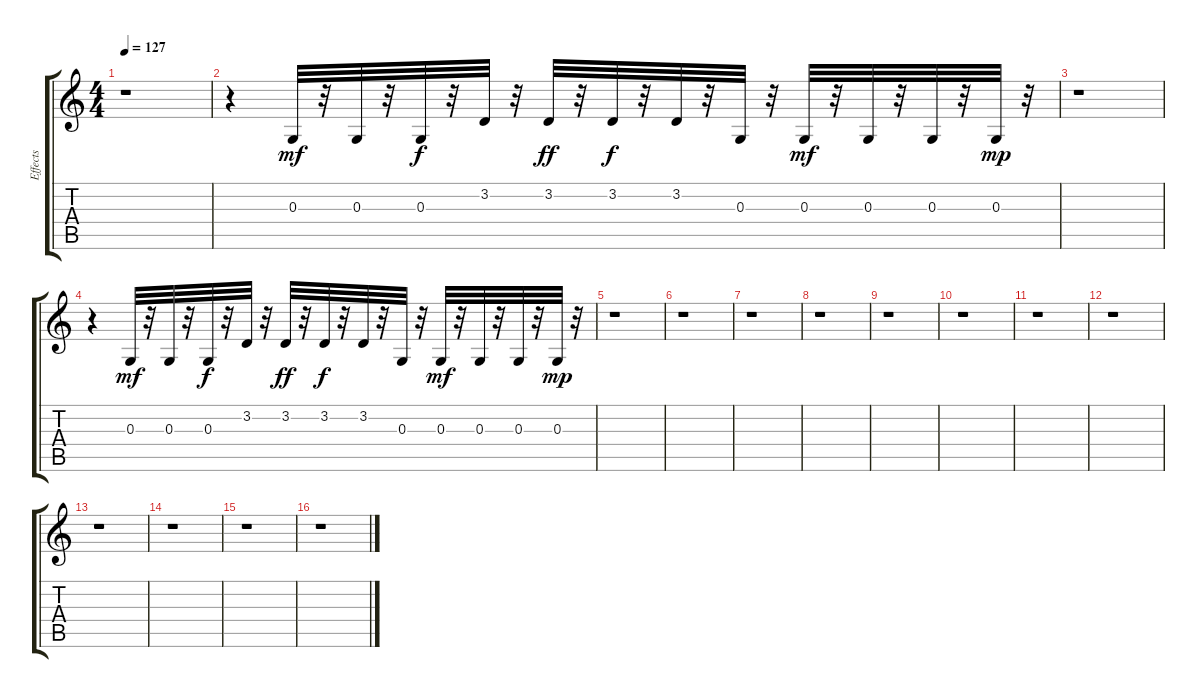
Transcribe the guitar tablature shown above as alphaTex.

\track ("Effects" "Effects") {instrument lead2sawtooth}
\staff {score tabs}
\tuning (E4 B3 G3 D3 A2 E2) {hide}
\ts (4 4)
\tempo 127
\clef g2
\ks c
r.1{dy mp} |
r.4 0.3.32{dy mf} r.32 0.3.32 r.32 0.3.32{dy f} r.32 3.2.32 r.32 3.2.32{dy ff} r.32 3.2.32{dy f} r.32 3.2.32 r.32 0.3.32 r.32 0.3.32{dy mf} r.32 0.3.32 r.32 0.3.32 r.32 0.3.32{dy mp} r.32 |
r.1 |
r.4 0.3.32{dy mf} r.32 0.3.32 r.32 0.3.32{dy f} r.32 3.2.32 r.32 3.2.32{dy ff} r.32 3.2.32{dy f} r.32 3.2.32 r.32 0.3.32 r.32 0.3.32{dy mf} r.32 0.3.32 r.32 0.3.32 r.32 0.3.32{dy mp} r.32 |
r.1 |
r.1 |
r.1 |
r.1 |
r.1 |
r.1 |
r.1 |
r.1 |
r.1 |
r.1 |
r.1 |
r.1
